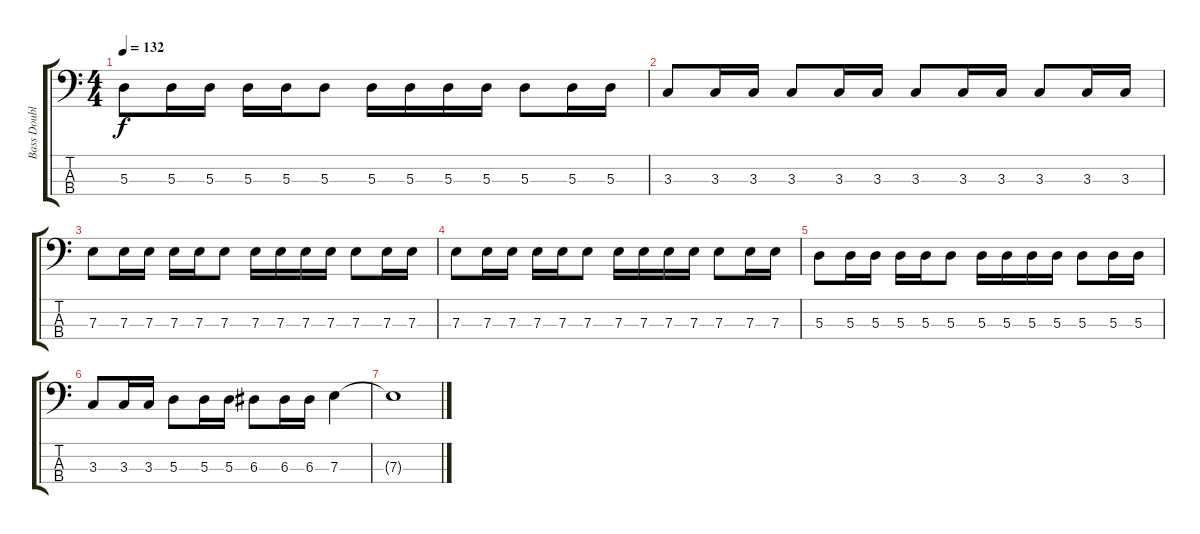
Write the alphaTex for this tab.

\track ("Bass Double" "Bass Doubl") {instrument electricbassfinger}
\staff {score tabs}
\tuning (G2 D2 A1 E1) {hide}
\ts (4 4)
\tempo 132
\clef f4
\ks c
5.3.8{dy f} 5.3.16 5.3.16 5.3.16 5.3.16 5.3.8 5.3.16 5.3.16 5.3.16 5.3.16 5.3.8 5.3.16 5.3.16 |
3.3.8 3.3.16 3.3.16 3.3.8 3.3.16 3.3.16 3.3.8 3.3.16 3.3.16 3.3.8 3.3.16 3.3.16 |
7.3.8 7.3.16 7.3.16 7.3.16 7.3.16 7.3.8 7.3.16 7.3.16 7.3.16 7.3.16 7.3.8 7.3.16 7.3.16 |
7.3.8 7.3.16 7.3.16 7.3.16 7.3.16 7.3.8 7.3.16 7.3.16 7.3.16 7.3.16 7.3.8 7.3.16 7.3.16 |
5.3.8 5.3.16 5.3.16 5.3.16 5.3.16 5.3.8 5.3.16 5.3.16 5.3.16 5.3.16 5.3.8 5.3.16 5.3.16 |
3.3.8 3.3.16 3.3.16 5.3.8 5.3.16 5.3.16 6.3.8 6.3.16 6.3.16 7.3.4 |
7.3{t}.1
